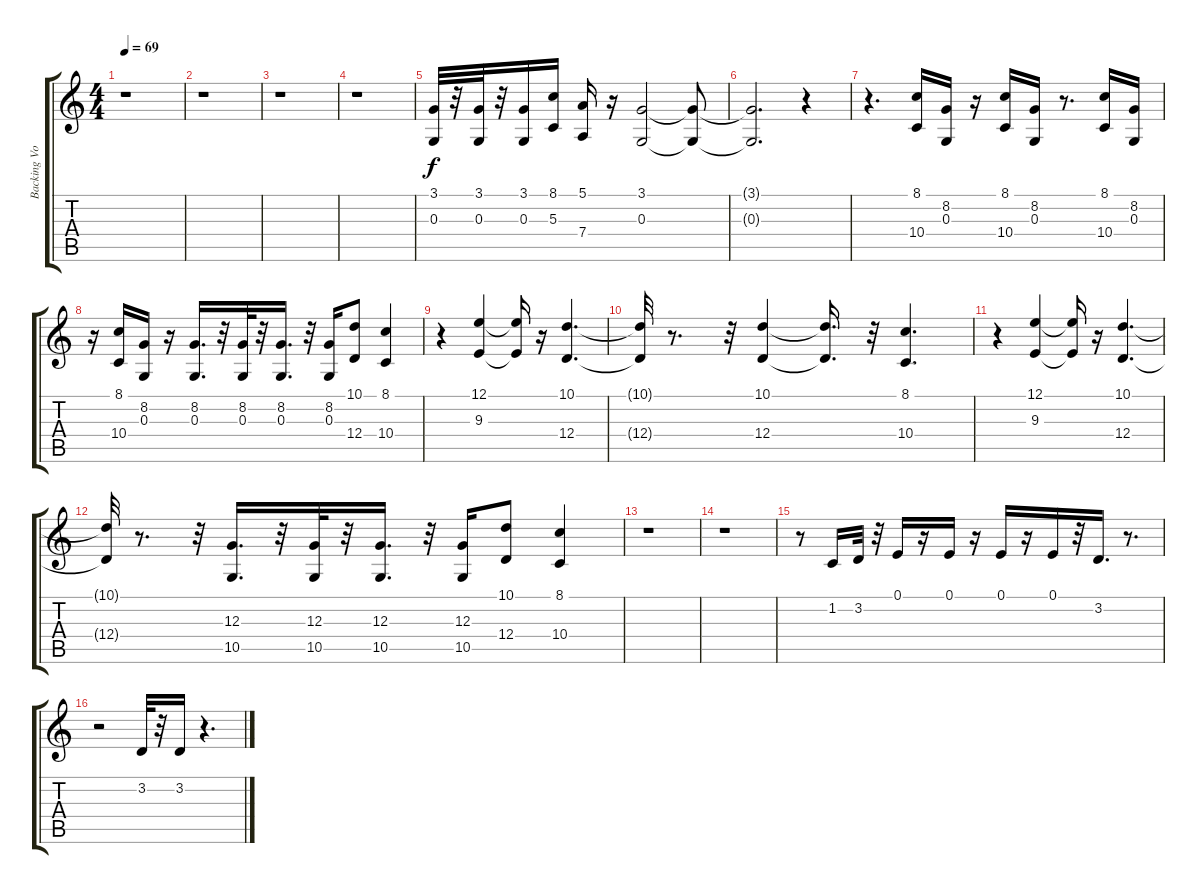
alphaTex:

\track ("Backing Vocals" "Backing Vo") {instrument voiceoohs}
\staff {score tabs}
\tuning (E4 B3 G3 D3 A2 E2) {hide}
\ts (4 4)
\tempo 69
\clef g2
\ks c
r.1{dy f} |
r.1 |
r.1 |
r.1 |
(3.1 0.3).32 r.32 (3.1 0.3).32 r.32 (3.1 0.3).16 (8.1 5.3).16 (5.1 7.4).16 r.16 (3.1 0.3).2 (3.1{t} 0.3{t}).8 |
(3.1{t} 0.3{t}).2{d} r.4 |
r.4{d} (8.1 10.4).16 (8.2 0.3).16 r.16 (8.1 10.4).16 (8.2 0.3).16 r.8{d} (8.1 10.4).16 (8.2 0.3).16 |
r.16 (8.1 10.4).16 (8.2 0.3).16 r.16 (8.2 0.3).16{d} r.32 (8.2 0.3).32 r.32 (8.2 0.3).16{d} r.32 (8.2 0.3).16 (10.1 12.4).8 (8.1 10.4).4 |
r.4 (12.1 9.3).4 (12.1{t} 9.3{t}).16 r.16 (10.1 12.4).4{d} |
(10.1{t} 12.4{t}).32 r.8{d} r.32 (10.1 12.4).4 (10.1{t} 12.4{t}).16{d} r.32 (8.1 10.4).4{d} |
r.4 (12.1 9.3).4 (12.1{t} 9.3{t}).16 r.16 (10.1 12.4).4{d} |
(10.1{t} 12.4{t}).32 r.8{d} r.32 (12.3 10.5).16{d} r.32 (12.3 10.5).32 r.32 (12.3 10.5).16{d} r.32 (12.3 10.5).16 (10.1 12.4).8 (8.1 10.4).4 |
r.1 |
r.1 |
r.8 1.2.16 3.2.32 r.32 0.1.16 r.16 0.1.16 r.16 0.1.16 r.16 0.1.16 r.32 3.2.16{d} r.8{d} |
r.2 3.2.32 r.32 3.2.16 r.4{d}
